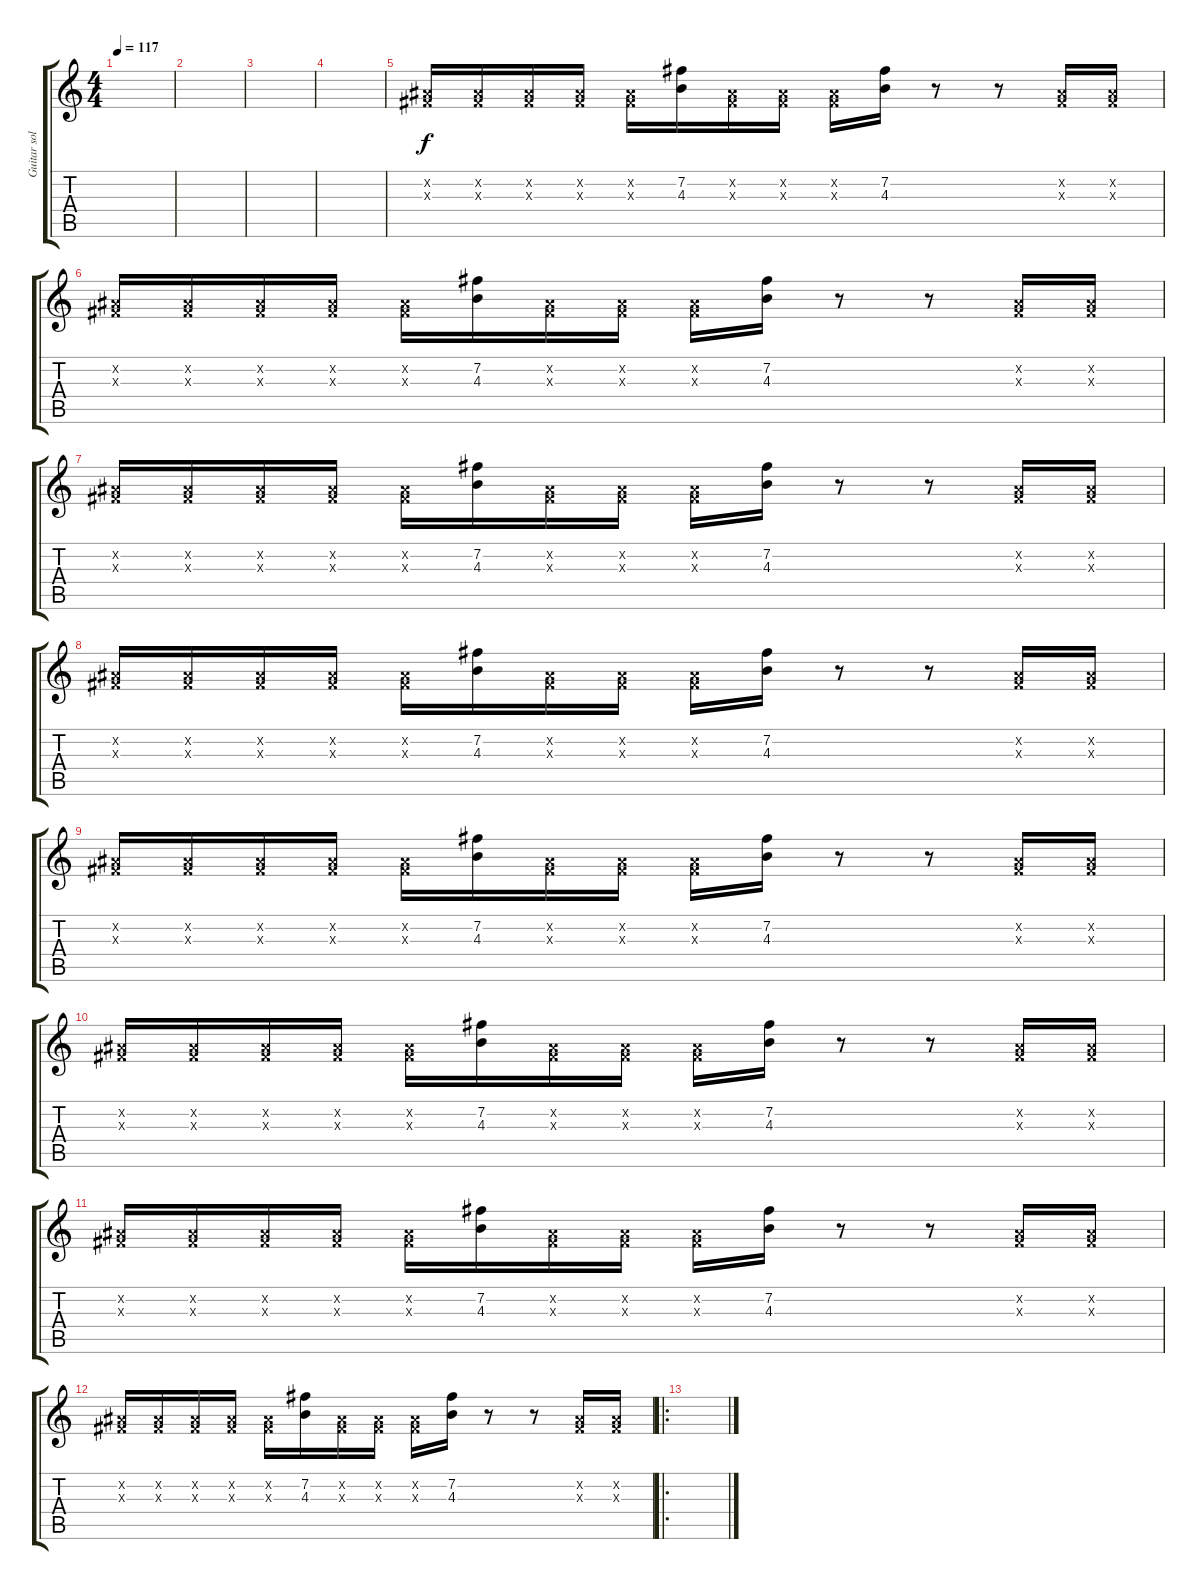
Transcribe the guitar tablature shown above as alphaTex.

\track ("Guitar solo" "Guitar sol") {instrument distortionguitar}
\staff {score tabs}
\tuning (E4 B3 G3 D3 A2 E2) {hide}
\ts (4 4)
\tempo 117
\clef g2
\ks c
|
|
|
|
(-1.2{x} -1.3{x}).16 (-1.2{x} -1.3{x}).16 (-1.2{x} -1.3{x}).16 (-1.2{x} -1.3{x}).16 (-1.2{x} -1.3{x}).16 (7.2 4.3).16 (-1.2{x} -1.3{x}).16 (-1.2{x} -1.3{x}).16 (-1.2{x} -1.3{x}).16 (7.2 4.3).16 r.8 r.8 (-1.2{x} -1.3{x}).16 (-1.2{x} -1.3{x}).16 |
(-1.2{x} -1.3{x}).16 (-1.2{x} -1.3{x}).16 (-1.2{x} -1.3{x}).16 (-1.2{x} -1.3{x}).16 (-1.2{x} -1.3{x}).16 (7.2 4.3).16 (-1.2{x} -1.3{x}).16 (-1.2{x} -1.3{x}).16 (-1.2{x} -1.3{x}).16 (7.2 4.3).16 r.8 r.8 (-1.2{x} -1.3{x}).16 (-1.2{x} -1.3{x}).16 |
(-1.2{x} -1.3{x}).16 (-1.2{x} -1.3{x}).16 (-1.2{x} -1.3{x}).16 (-1.2{x} -1.3{x}).16 (-1.2{x} -1.3{x}).16 (7.2 4.3).16 (-1.2{x} -1.3{x}).16 (-1.2{x} -1.3{x}).16 (-1.2{x} -1.3{x}).16 (7.2 4.3).16 r.8 r.8 (-1.2{x} -1.3{x}).16 (-1.2{x} -1.3{x}).16 |
(-1.2{x} -1.3{x}).16 (-1.2{x} -1.3{x}).16 (-1.2{x} -1.3{x}).16 (-1.2{x} -1.3{x}).16 (-1.2{x} -1.3{x}).16 (7.2 4.3).16 (-1.2{x} -1.3{x}).16 (-1.2{x} -1.3{x}).16 (-1.2{x} -1.3{x}).16 (7.2 4.3).16 r.8 r.8 (-1.2{x} -1.3{x}).16 (-1.2{x} -1.3{x}).16 |
(-1.2{x} -1.3{x}).16 (-1.2{x} -1.3{x}).16 (-1.2{x} -1.3{x}).16 (-1.2{x} -1.3{x}).16 (-1.2{x} -1.3{x}).16 (7.2 4.3).16 (-1.2{x} -1.3{x}).16 (-1.2{x} -1.3{x}).16 (-1.2{x} -1.3{x}).16 (7.2 4.3).16 r.8 r.8 (-1.2{x} -1.3{x}).16 (-1.2{x} -1.3{x}).16 |
(-1.2{x} -1.3{x}).16 (-1.2{x} -1.3{x}).16 (-1.2{x} -1.3{x}).16 (-1.2{x} -1.3{x}).16 (-1.2{x} -1.3{x}).16 (7.2 4.3).16 (-1.2{x} -1.3{x}).16 (-1.2{x} -1.3{x}).16 (-1.2{x} -1.3{x}).16 (7.2 4.3).16 r.8 r.8 (-1.2{x} -1.3{x}).16 (-1.2{x} -1.3{x}).16 |
(-1.2{x} -1.3{x}).16 (-1.2{x} -1.3{x}).16 (-1.2{x} -1.3{x}).16 (-1.2{x} -1.3{x}).16 (-1.2{x} -1.3{x}).16 (7.2 4.3).16 (-1.2{x} -1.3{x}).16 (-1.2{x} -1.3{x}).16 (-1.2{x} -1.3{x}).16 (7.2 4.3).16 r.8 r.8 (-1.2{x} -1.3{x}).16 (-1.2{x} -1.3{x}).16 |
(-1.2{x} -1.3{x}).16 (-1.2{x} -1.3{x}).16 (-1.2{x} -1.3{x}).16 (-1.2{x} -1.3{x}).16 (-1.2{x} -1.3{x}).16 (7.2 4.3).16 (-1.2{x} -1.3{x}).16 (-1.2{x} -1.3{x}).16 (-1.2{x} -1.3{x}).16 (7.2 4.3).16 r.8 r.8 (-1.2{x} -1.3{x}).16 (-1.2{x} -1.3{x}).16 |
\ro
